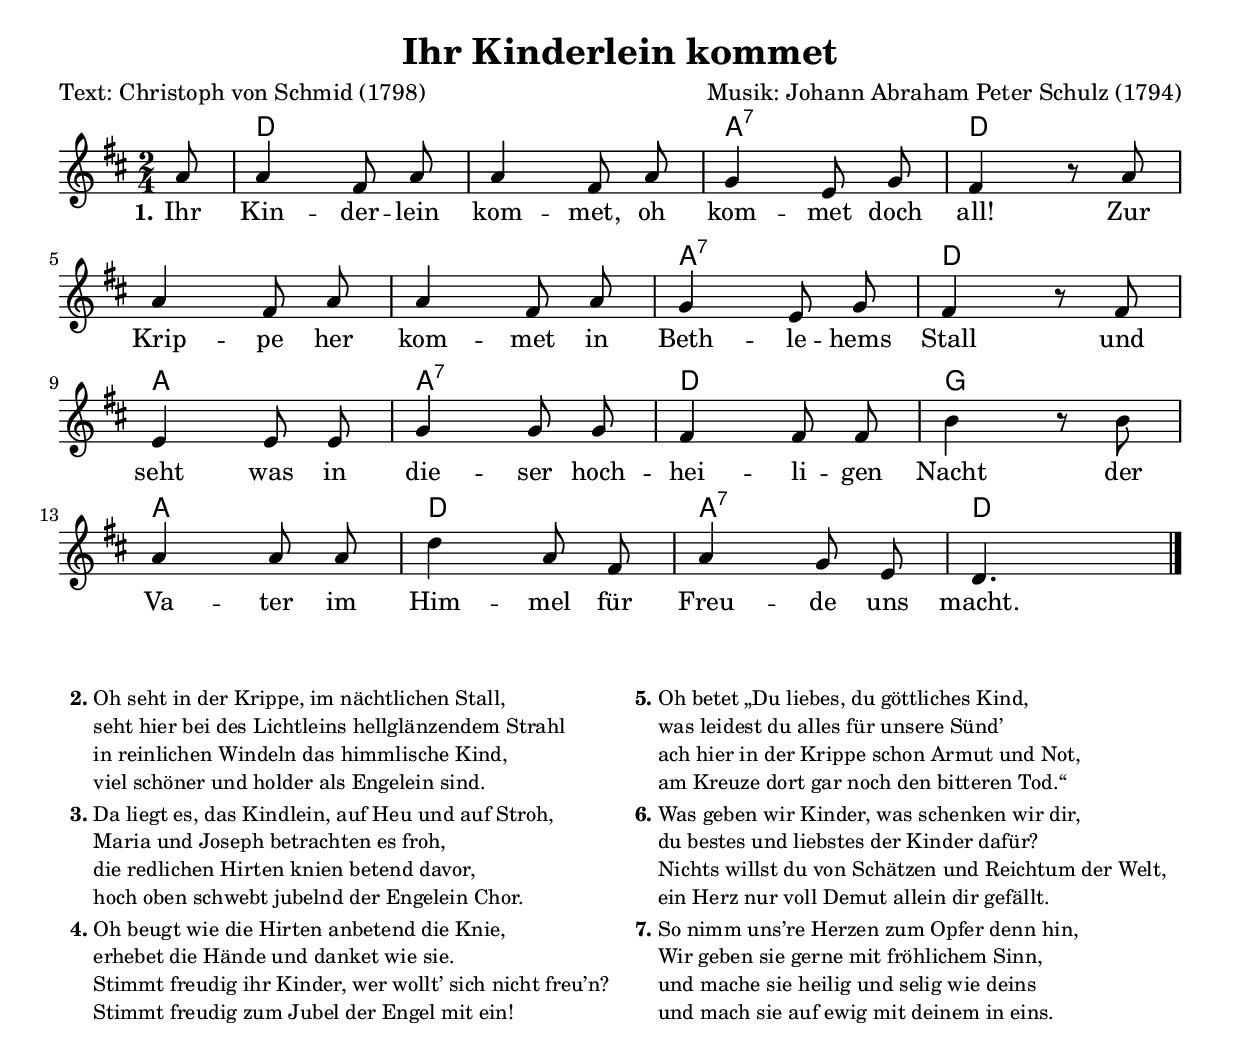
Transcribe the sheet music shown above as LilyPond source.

\version "2.12.3"

\include "default.ly"
\header {
  title="Ihr Kinderlein kommet"
  composer="Musik: Johann Abraham Peter Schulz (1794)"
  poet="Text: Christoph von Schmid (1798)"
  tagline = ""
  id = "47b967de33a7795df1d25fca31afc18736d2fcef"
}


Melodie=\relative c'' {
  \partial 8

  a8 | a4 fis8 a | a4 fis8 a | g4 e8 g | fis4 r8 a | \break
  a4 fis8 a | a4 fis8 a |
  % Takt 7
  g4 e8 g | fis4 r8 fis | \break
  e4 e8 e | g4 g8 g | fis4 fis8 fis | b4 r8 b | \break
  % Takt 13
  a4 a8 a | d4 a8 fis | a4 g8 e | d4. s8 \bar "|."
}


Akkorde= \chordmode {
  s8  d1 a2:7 d1. a2:7 d2
  % Takt 9
  a2 a2:7 d g a2 d2 a2:7 d
}

Text=\lyricmode {
  \set stanza = "1."
  Ihr Kin -- der -- lein kom -- met,
  oh kom -- met doch all!
  Zur Krip -- pe her kom -- met
  in Beth -- le -- hems Stall
  und seht was in die -- ser
  hoch -- hei -- li -- gen Nacht
  der Va -- ter im Him -- mel
  für Freu -- de uns macht.
}


\score{
  <<
    \new ChordNames {\Akkorde}
    \new Voice = "Melodie" {
      \autoBeamOff
      \clef violin
      \key d \major
      \time 2/4
      \Melodie
    }
    \new Lyrics = Strophe \lyricsto Melodie \Text
  >>
  %\midi{}
}


\markup { \smaller
  \fill-line {
    \hspace #0.1 % Spalte vom linken Rand wegbewegen
    % Kann entfernt werden, wenn wenig Platz auf der Seite ist
    \column {
      \hspace #1.0
      \line { \bold "2."
        \column {
          "Oh seht in der Krippe, im nächtlichen Stall,"
          "seht hier bei des Lichtleins hellglänzendem Strahl"
          "in reinlichen Windeln das himmlische Kind,"
          "viel schöner und holder als Engelein sind."
        }
      }
      \hspace #0.5 % Vertikaler Strophenzwischenraum
      \line { \bold "3."
        \column {
          "Da liegt es, das Kindlein, auf Heu und auf Stroh,"
          "Maria und Joseph betrachten es froh,"
          "die redlichen Hirten knien betend davor,"
          "hoch oben schwebt jubelnd der Engelein Chor."
        }
      }
      \hspace #0.5 % Vertikaler Strophenzwischenraum
      \line { \bold "4."
        \column {
          "Oh beugt wie die Hirten anbetend die Knie,"
          "erhebet die Hände und danket wie sie."
          "Stimmt freudig ihr Kinder, wer wollt’ sich nicht freu’n?"
          "Stimmt freudig zum Jubel der Engel mit ein!"
        }
      }
    }
    \hspace #0.1
    \column {
      \hspace #1.0
    \line { \bold "5."
        \column {
          "Oh betet „Du liebes, du göttliches Kind,"
          "was leidest du alles für unsere Sünd’"
          "ach hier in der Krippe schon Armut und Not,"
          "am Kreuze dort gar noch den bitteren Tod.“"
        }
      }
      \hspace #0.5 % Vertikaler Strophenzwischenraum
      \line { \bold "6."
        \column {
          "Was geben wir Kinder, was schenken wir dir,"
          "du bestes und liebstes der Kinder dafür?"
          "Nichts willst du von Schätzen und Reichtum der Welt,"
          "ein Herz nur voll Demut allein dir gefällt."
        }
      }
      \hspace #0.5 % Vertikaler Strophenzwischenraum
      \line { \bold "7."
        \column {
          "So nimm uns’re Herzen zum Opfer denn hin,"
          "Wir geben sie gerne mit fröhlichem Sinn,"
          "und mache sie heilig und selig wie deins"
          "und mach sie auf ewig mit deinem in eins."
        }
      }
    }
    \hspace #0.1 % Rechter Rand
  }
}

 % some settings % vim: sw=2 et
